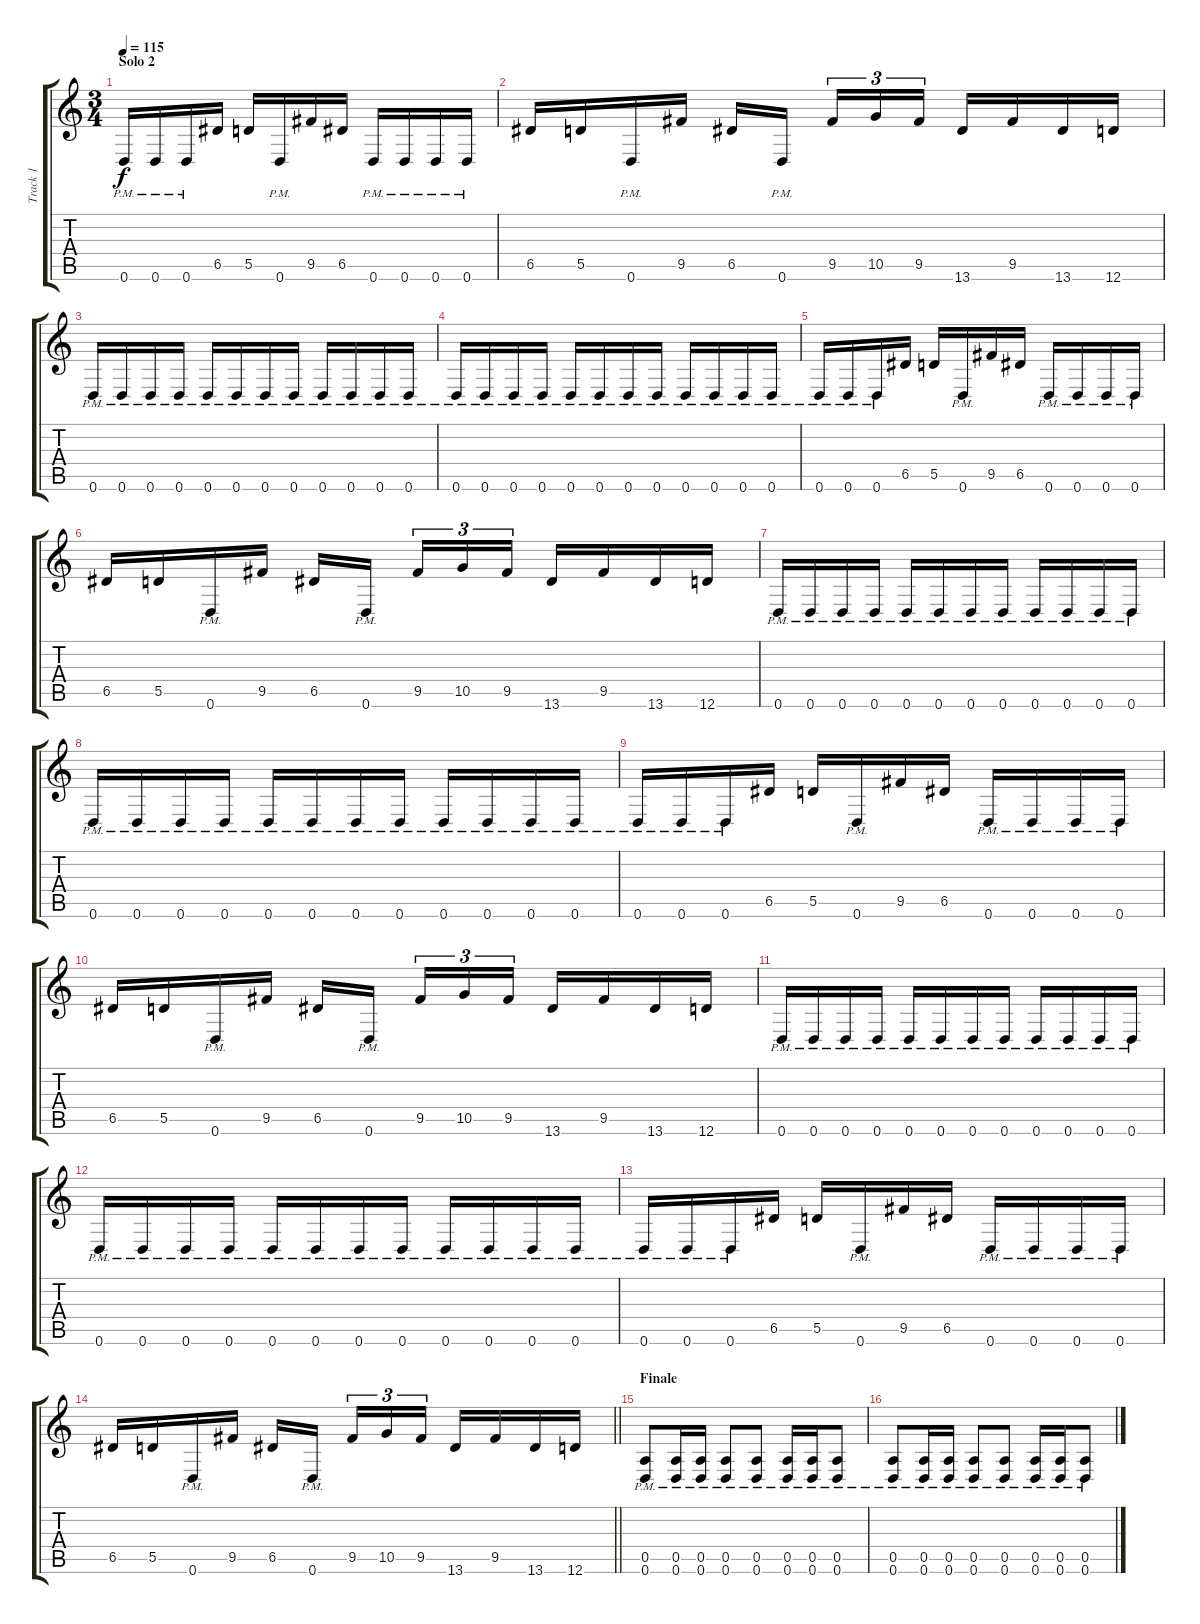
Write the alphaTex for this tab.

\track ("Track 1" "Track 1") {instrument overdrivenguitar}
\staff {score tabs}
\tuning (E4 B3 G3 D3 A2 D2) {hide}
\ts (3 4)
\section ("" "Solo 2")
\tempo 115
\clef g2
\ks c
0.6{pm}.16{dy f} 0.6{pm}.16 0.6{pm}.16 6.5.16 5.5.16 0.6{pm}.16 9.5.16 6.5.16 0.6{pm}.16 0.6{pm}.16 0.6{pm}.16 0.6{pm}.16 |
6.5.16 5.5.16 0.6{pm}.16 9.5.16 6.5.16 0.6{pm}.16{beam splitsecondary} 9.5.16{tu (3 2)} 10.5.16{tu (3 2)} 9.5.16{tu (3 2)} 13.6.16 9.5.16 13.6.16 12.6.16 |
0.6{pm}.16 0.6{pm}.16 0.6{pm}.16 0.6{pm}.16 0.6{pm}.16 0.6{pm}.16 0.6{pm}.16 0.6{pm}.16 0.6{pm}.16 0.6{pm}.16 0.6{pm}.16 0.6{pm}.16 |
0.6{pm}.16 0.6{pm}.16 0.6{pm}.16 0.6{pm}.16 0.6{pm}.16 0.6{pm}.16 0.6{pm}.16 0.6{pm}.16 0.6{pm}.16 0.6{pm}.16 0.6{pm}.16 0.6{pm}.16 |
0.6{pm}.16 0.6{pm}.16 0.6{pm}.16 6.5.16 5.5.16 0.6{pm}.16 9.5.16 6.5.16 0.6{pm}.16 0.6{pm}.16 0.6{pm}.16 0.6{pm}.16 |
6.5.16 5.5.16 0.6{pm}.16 9.5.16 6.5.16 0.6{pm}.16{beam splitsecondary} 9.5.16{tu (3 2)} 10.5.16{tu (3 2)} 9.5.16{tu (3 2)} 13.6.16 9.5.16 13.6.16 12.6.16 |
0.6{pm}.16 0.6{pm}.16 0.6{pm}.16 0.6{pm}.16 0.6{pm}.16 0.6{pm}.16 0.6{pm}.16 0.6{pm}.16 0.6{pm}.16 0.6{pm}.16 0.6{pm}.16 0.6{pm}.16 |
0.6{pm}.16 0.6{pm}.16 0.6{pm}.16 0.6{pm}.16 0.6{pm}.16 0.6{pm}.16 0.6{pm}.16 0.6{pm}.16 0.6{pm}.16 0.6{pm}.16 0.6{pm}.16 0.6{pm}.16 |
0.6{pm}.16 0.6{pm}.16 0.6{pm}.16 6.5.16 5.5.16 0.6{pm}.16 9.5.16 6.5.16 0.6{pm}.16 0.6{pm}.16 0.6{pm}.16 0.6{pm}.16 |
6.5.16 5.5.16 0.6{pm}.16 9.5.16 6.5.16 0.6{pm}.16{beam splitsecondary} 9.5.16{tu (3 2)} 10.5.16{tu (3 2)} 9.5.16{tu (3 2)} 13.6.16 9.5.16 13.6.16 12.6.16 |
0.6{pm}.16 0.6{pm}.16 0.6{pm}.16 0.6{pm}.16 0.6{pm}.16 0.6{pm}.16 0.6{pm}.16 0.6{pm}.16 0.6{pm}.16 0.6{pm}.16 0.6{pm}.16 0.6{pm}.16 |
0.6{pm}.16 0.6{pm}.16 0.6{pm}.16 0.6{pm}.16 0.6{pm}.16 0.6{pm}.16 0.6{pm}.16 0.6{pm}.16 0.6{pm}.16 0.6{pm}.16 0.6{pm}.16 0.6{pm}.16 |
0.6{pm}.16 0.6{pm}.16 0.6{pm}.16 6.5.16 5.5.16 0.6{pm}.16 9.5.16 6.5.16 0.6{pm}.16 0.6{pm}.16 0.6{pm}.16 0.6{pm}.16 |
\barLineRight lightlight
6.5.16 5.5.16 0.6{pm}.16 9.5.16 6.5.16 0.6{pm}.16{beam splitsecondary} 9.5.16{tu (3 2)} 10.5.16{tu (3 2)} 9.5.16{tu (3 2)} 13.6.16 9.5.16 13.6.16 12.6.16 |
\section ("" "Finale")
(0.5{pm} 0.6{pm}).8 (0.5{pm} 0.6{pm}).16 (0.5{pm} 0.6{pm}).16 (0.5{pm} 0.6{pm}).8 (0.5{pm} 0.6{pm}).8 (0.5{pm} 0.6{pm}).16 (0.5{pm} 0.6{pm}).16 (0.5{pm} 0.6{pm}).8 |
(0.5{pm} 0.6{pm}).8 (0.5{pm} 0.6{pm}).16 (0.5{pm} 0.6{pm}).16 (0.5{pm} 0.6{pm}).8 (0.5{pm} 0.6{pm}).8 (0.5{pm} 0.6{pm}).16 (0.5{pm} 0.6{pm}).16 (0.5{pm} 0.6{pm}).8
